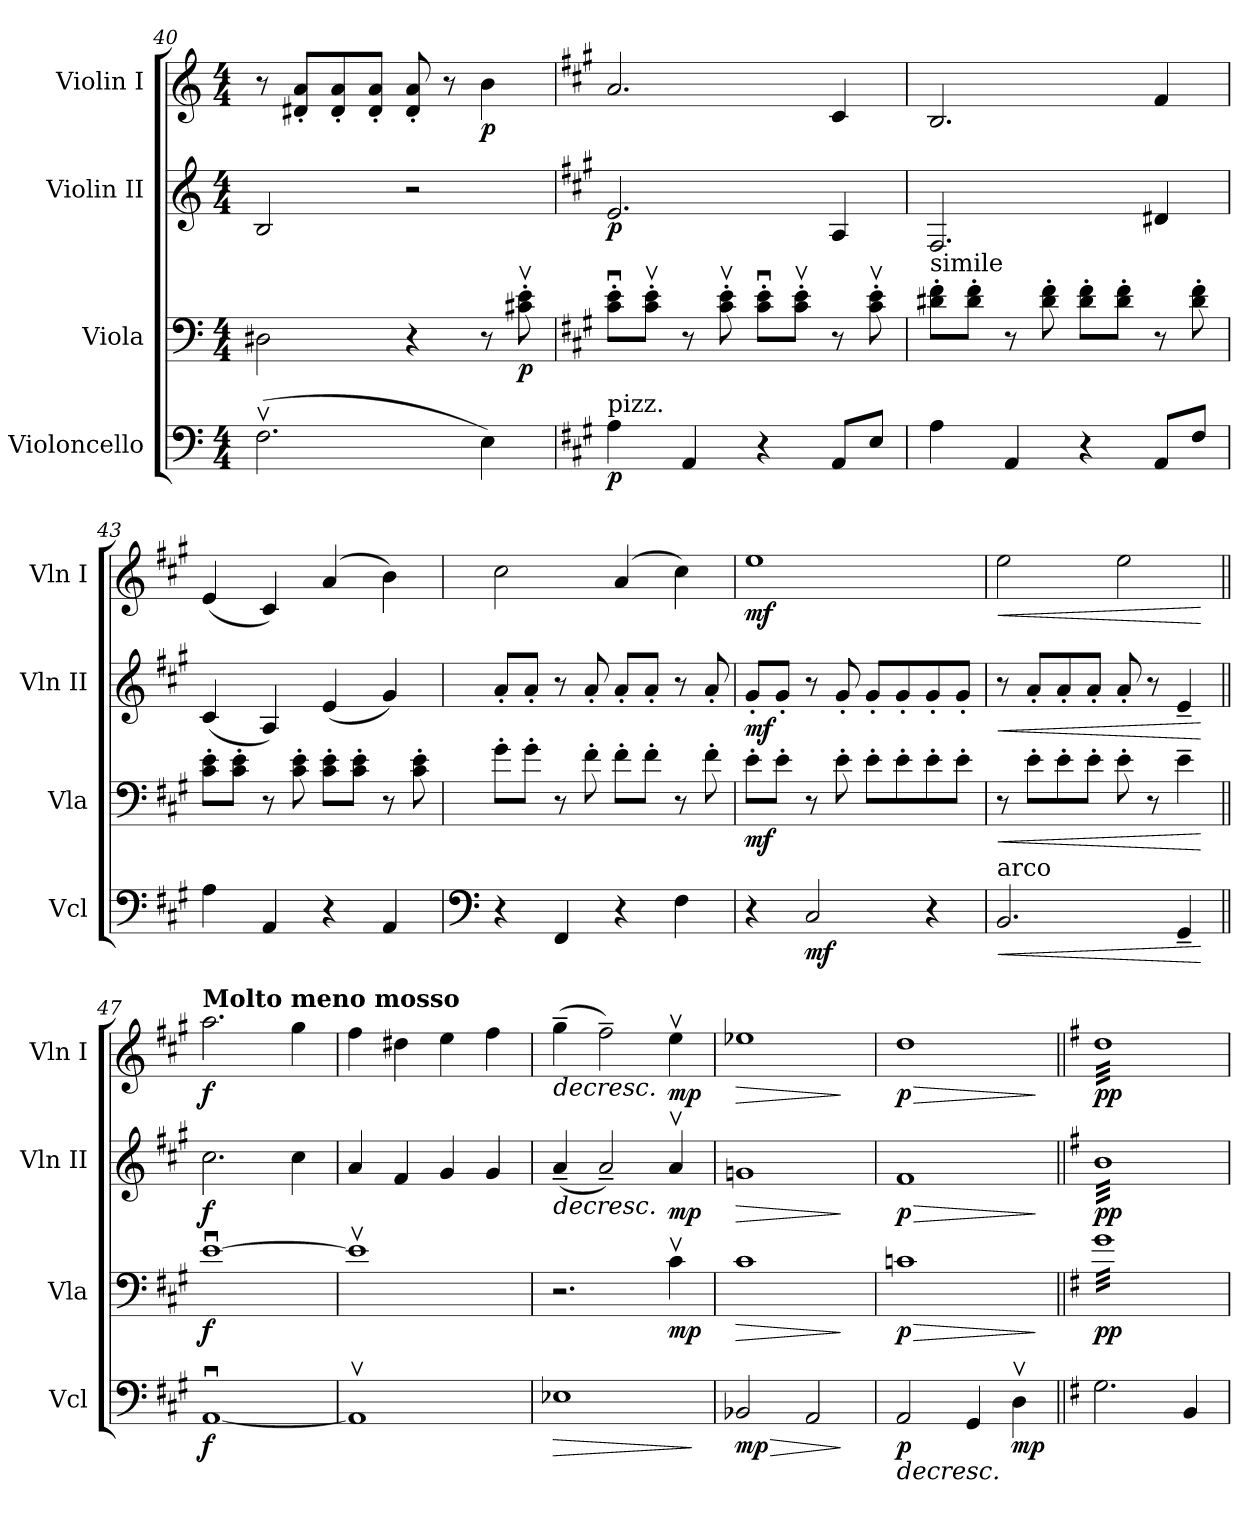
**kern	**dynam	**kern	**dynam	**kern	**dynam	**kern	**dynam
*part4	*part4	*part3	*part3	*part2	*part2	*part1	*part1
*staff4	*staff4	*staff3	*staff3	*staff2	*staff2	*staff1	*staff1
*I"Violoncello	*	*I"Viola	*	*I"Violin II	*	*I"Violin I	*
*I'Vcl	*	*I'Vla	*	*I'Vln II	*	*I'Vln I	*
!!LO:LB:g=z
*clefF4	*	*clefF4	*	*clefG2	*	*clefG2	*
*k[]	*	*k[]	*	*k[]	*	*k[]	*
*M4/4	*	*M4/4	*	*M4/4	*	*M4/4	*
=40	=40	=40	=40	=40	=40	=40	=40
(2.Fv\	.	2D#X\	.	2B/	.	8r	.
.	.	.	.	.	.	8d#X/' 8a/'L	.
.	.	.	.	.	.	8d#/' 8a/'	.
.	.	.	.	.	.	8d#/' 8a/'J	.
.	.	4r	.	2r	.	8d#/' 8a/'	.
.	.	.	.	.	.	8r	.
!	!	!	!	!	!	!	!LO:DY:b
4E\)	.	8r	.	.	.	4b\	p
!	!	!	!LO:DY:b	!	!	!	!
.	.	8c#X\v' 8e\v'	p	.	.	.	.
=41	=41	=41	=41	=41	=41	=41	=41
*k[f#c#g#]	*	*k[f#c#g#]	*	*k[f#c#g#]	*	*k[f#c#g#]	*
!LO:TX:a:t=pizz.	!	!	!	!	!	!	!
!	!LO:DY:b	!	!	!	!LO:DY:b	!	!
4A\	p	8c#\u' 8e\u'L	.	2.e/	p	2.a/	.
.	.	8c#\v' 8e\v'J	.	.	.	.	.
4AA/	.	8r	.	.	.	.	.
.	.	8c#\v' 8e\v'	.	.	.	.	.
4r	.	8c#\u' 8e\u'L	.	.	.	.	.
.	.	8c#\v' 8e\v'J	.	.	.	.	.
8AA/L	.	8r	.	4A/	.	4c#/	.
8E/J	.	8c#\v' 8e\v'	.	.	.	.	.
=42	=42	=42	=42	=42	=42	=42	=42
!	!	!LO:TX:a:t=simile	!	!	!	!	!
4A\	.	8d#X\' 8f#\'L	.	2.F#/	.	2.B/	.
.	.	8d#\' 8f#\'J	.	.	.	.	.
4AA/	.	8r	.	.	.	.	.
.	.	8d#\' 8f#\'	.	.	.	.	.
4r	.	8d#\' 8f#\'L	.	.	.	.	.
.	.	8d#\' 8f#\'J	.	.	.	.	.
8AA/L	.	8r	.	4d#X/	.	4f#/	.
8F#/J	.	8d#\' 8f#\'	.	.	.	.	.
=43	=43	=43	=43	=43	=43	=43	=43
4A\	.	8c#\' 8e\'L	.	(4c#/	.	(4e/	.
.	.	8c#\' 8e\'J	.	.	.	.	.
4AA/	.	8r	.	4A/)	.	4c#/)	.
.	.	8c#\' 8e\'	.	.	.	.	.
4r	.	8c#\' 8e\'L	.	(4e/	.	(4a/	.
.	.	8c#\' 8e\'J	.	.	.	.	.
4AA/	.	8r	.	4g#/)	.	4b\)	.
.	.	8c#\' 8e\'	.	.	.	.	.
!!LO:PB:g=z
=44	=44	=44	=44	=44	=44	=44	=44
*clefF4	*	*	*	*	*	*	*
4r	.	8g#'\L	.	8a'/L	.	2cc#\	.
.	.	8g#'\J	.	8a'/J	.	.	.
4FF#/	.	8r	.	8r	.	.	.
.	.	8f#'\	.	8a'/	.	.	.
4r	.	8f#'\L	.	8a'/L	.	(4a/	.
.	.	8f#'\J	.	8a'/J	.	.	.
4F#\	.	8r	.	8r	.	4cc#\)	.
.	.	8f#'\	.	8a'/	.	.	.
=45	=45	=45	=45	=45	=45	=45	=45
!	!	!	!LO:DY:b	!	!LO:DY:b	!	!LO:DY:b
4r	.	8e'\L	mf	8g#'/L	mf	1ee	mf
.	.	8e'\J	.	8g#'/J	.	.	.
!	!LO:DY:b	!	!	!	!	!	!
2C#/	mf	8r	.	8r	.	.	.
.	.	8e'\	.	8g#'/	.	.	.
.	.	8e'\L	.	8g#'/L	.	.	.
.	.	8e'\	.	8g#'/	.	.	.
4r	.	8e'\	.	8g#'/	.	.	.
.	.	8e'\J	.	8g#'/J	.	.	.
=46	=46	=46	=46	=46	=46	=46	=46
!LO:TX:a:t=arco	!	!	!	!	!	!	!
!	!LO:HP:b	!	!LO:HP:b	!	!LO:HP:b	!	!LO:HP:b
2.BB/	<	8r	<	8r	<	2ee\	<
.	.	8e'\L	.	8a'/L	.	.	.
.	.	8e'\	.	8a'/	.	.	.
.	.	8e'\J	.	8a'/J	.	.	.
.	.	8e'\	.	8a'/	.	2ee\	.
.	.	8r	.	8r	.	.	.
4GG#~/	.	4e~\	.	4e~/	.	.	.
.	[	.	[	.	[	.	[
=47||	=47||	=47||	=47||	=47||	=47||	=47||	=47||
!	!	!	!	!	!	!LO:TX:a:B:t=Molto meno mosso	!
!	!LO:DY:b	!	!LO:DY:b	!	!LO:DY:b	!	!LO:DY:b
[1AAu	f	[1eu	f	2.cc#\	f	2.aa\	f
.	.	.	.	4cc#\	.	4gg#\	.
=48	=48	=48	=48	=48	=48	=48	=48
1AAv]	.	1ev]	.	4a/	.	4ff#\	.
.	.	.	.	4f#/	.	4dd#X\	.
.	.	.	.	4g#/	.	4ee\	.
.	.	.	.	4g#/	.	4ff#\	.
!!LO:LB:g=z
=49	=49	=49	=49	=49	=49	=49	=49
!	!LO:HP:b	!	!	!	!LO:HP:b	!	!LO:HP:b
1E-X	>	2.r	.	(4a~/	>	(4gg#~\	>
.	.	.	.	2a~/)	.	2ff#~\)	.
!	!	!	!LO:DY:b	!	!LO:DY:b	!	!LO:DY:b
.	.	4c#v\	mp	4av/	mp	4eev\	mp
.	]	.	.	.	]	.	]
=50	=50	=50	=50	=50	=50	=50	=50
!	!LO:HP:b	!	!LO:HP:b	!	!LO:HP:b	!	!LO:HP:b
!	!LO:DY:n=1:b	!	!	!	!	!	!
2BB-X/	> mp	1c#	>	1gn	>	1ee-X	>
2AA/	.	.	.	.	.	.	.
.	]	.	]	.	]	.	]
=51	=51	=51	=51	=51	=51	=51	=51
!	!LO:HP:b	!	!LO:HP:b	!	!LO:HP:b	!	!LO:HP:b
!	!LO:DY:n=1:b	!	!LO:DY:n=1:b	!	!LO:DY:n=1:b	!	!LO:DY:n=1:b
2AA/	> p	1cn	> p	1f#	> p	1dd	> p
4GG#i/	.	.	.	.	.	.	.
!	!LO:DY:n=2:b	!	!	!	!	!	!
4Dv\	mp	.	.	.	.	.	.
.	]	.	]	.	]	.	]
=52||	=52||	=52||	=52||	=52||	=52||	=52||	=52||
*k[f#]	*	*k[f#]	*	*k[f#]	*	*k[f#]	*
*	*	*	*	*	*	*MM100	*
!	!	!	!	!	!	!LO:TX:a:B:t=Adagio	!
!	!	!	!LO:DY:b	!	!LO:DY:b	!	!LO:DY:b
*	*	*tremolo	*	*	*	*	*
*	*	*	*	*tremolo	*	*	*
*	*	*	*	*	*	*tremolo	*
2.G\	.	32gLLL	pp	32bLLL	pp	32ddLLL	pp
.	.	32g	.	32b	.	32dd	.
.	.	32g	.	32b	.	32dd	.
.	.	32g	.	32b	.	32dd	.
.	.	32g	.	32b	.	32dd	.
.	.	32g	.	32b	.	32dd	.
.	.	32g	.	32b	.	32dd	.
.	.	32g	.	32b	.	32dd	.
.	.	32g	.	32b	.	32dd	.
.	.	32g	.	32b	.	32dd	.
.	.	32g	.	32b	.	32dd	.
.	.	32g	.	32b	.	32dd	.
.	.	32g	.	32b	.	32dd	.
.	.	32g	.	32b	.	32dd	.
.	.	32g	.	32b	.	32dd	.
.	.	32g	.	32b	.	32dd	.
.	.	32g	.	32b	.	32dd	.
.	.	32g	.	32b	.	32dd	.
.	.	32g	.	32b	.	32dd	.
.	.	32g	.	32b	.	32dd	.
.	.	32g	.	32b	.	32dd	.
.	.	32g	.	32b	.	32dd	.
.	.	32g	.	32b	.	32dd	.
.	.	32g	.	32b	.	32dd	.
4BB/	.	32g	.	32b	.	32dd	.
.	.	32g	.	32b	.	32dd	.
.	.	32g	.	32b	.	32dd	.
.	.	32g	.	32b	.	32dd	.
.	.	32g	.	32b	.	32dd	.
.	.	32g	.	32b	.	32dd	.
.	.	32g	.	32b	.	32dd	.
.	.	32gJJJ	.	32bJJJ	.	32ddJJJ	.
*	*	*	*	*	*	*Xtremolo	*
*	*	*	*	*Xtremolo	*	*	*
*	*	*Xtremolo	*	*	*	*	*
=	=	=	=	=	=	=	=
*-	*-	*-	*-	*-	*-	*-	*-
